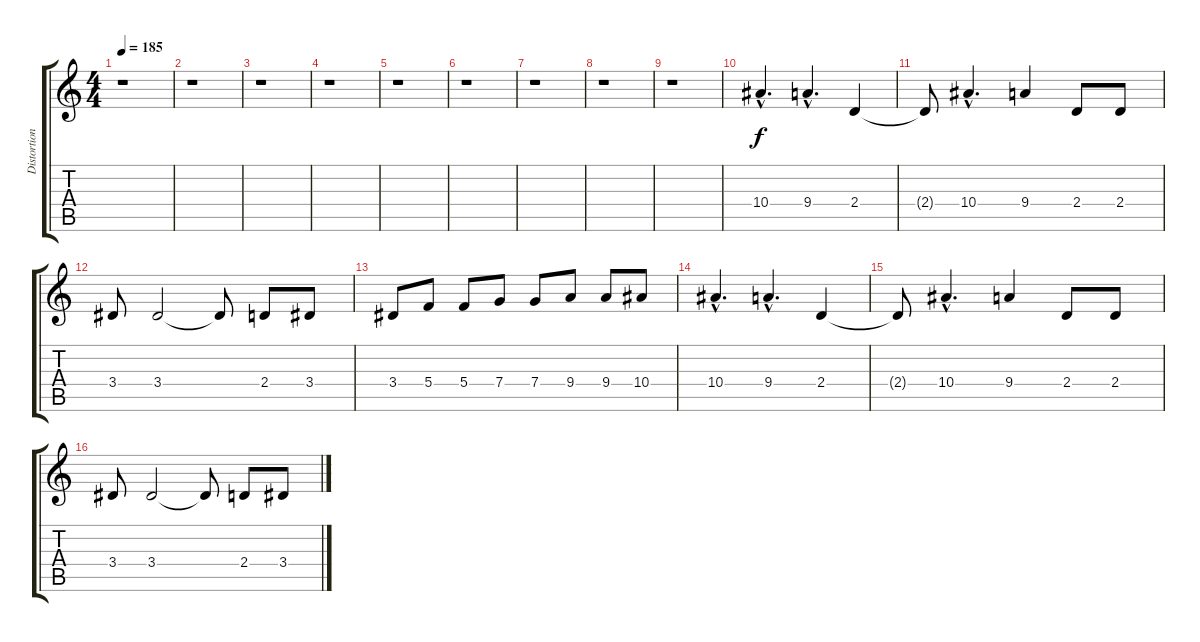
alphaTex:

\track ("Distortion Guitar 2" "Distortion") {instrument distortionguitar}
\staff {score tabs}
\tuning (D4 A3 F3 C3 G2 C2) {hide}
\ts (4 4)
\tempo 185
\clef g2
\ks c
r.1{dy f} |
r.1 |
r.1 |
r.1 |
r.1 |
r.1 |
r.1 |
r.1 |
r.1 |
10.4{hac}.4{d} 9.4{hac}.4{d} 2.4.4 |
2.4{t}.8 10.4{hac}.4{d} 9.4.4 2.4.8 2.4.8 |
3.4.8 3.4.2 3.4{t}.8 2.4.8 3.4.8 |
3.4.8 5.4.8 5.4.8 7.4.8 7.4.8 9.4.8 9.4.8 10.4.8 |
10.4{hac}.4{d} 9.4{hac}.4{d} 2.4.4 |
2.4{t}.8 10.4{hac}.4{d} 9.4.4 2.4.8 2.4.8 |
3.4.8 3.4.2 3.4{t}.8 2.4.8 3.4.8
